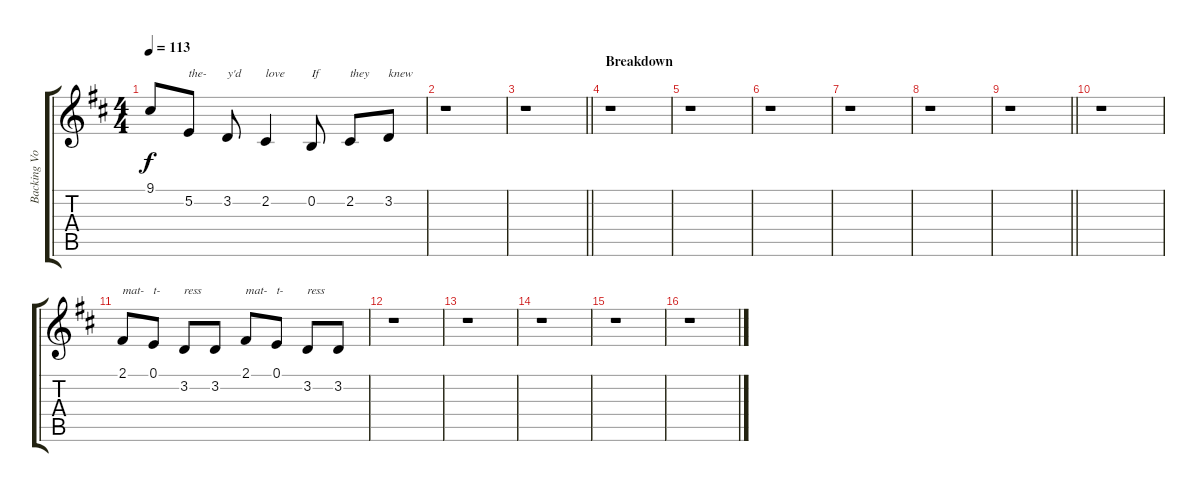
\track ("Backing Vocals" "Backing Vo") {instrument bassoon}
\staff {score tabs}
\tuning (E4 B3 G3 D3 A2 E2) {hide}
\ts (4 4)
\tempo 113
\clef g2
\ks d
9.1{t}.8{dy f} 5.2.8{txt "the-"} 3.2.8{txt "y'd"} 2.2.4{txt "love"} 0.2.8{txt "If"} 2.2.8{txt "they"} 3.2.8{txt "knew"} |
r.1 |
\barLineRight lightlight
r.1 |
\section ("" "Breakdown")
r.1 |
r.1 |
r.1 |
r.1 |
r.1 |
\barLineRight lightlight
r.1 |
r.1 |
2.1.8{txt "mat-"} 0.1.8{txt "t-"} 3.2.8{txt "ress"} 3.2.8 2.1.8{txt "mat-"} 0.1.8{txt "t-"} 3.2.8{txt "ress"} 3.2.8 |
r.1 |
r.1 |
r.1 |
r.1 |
r.1
